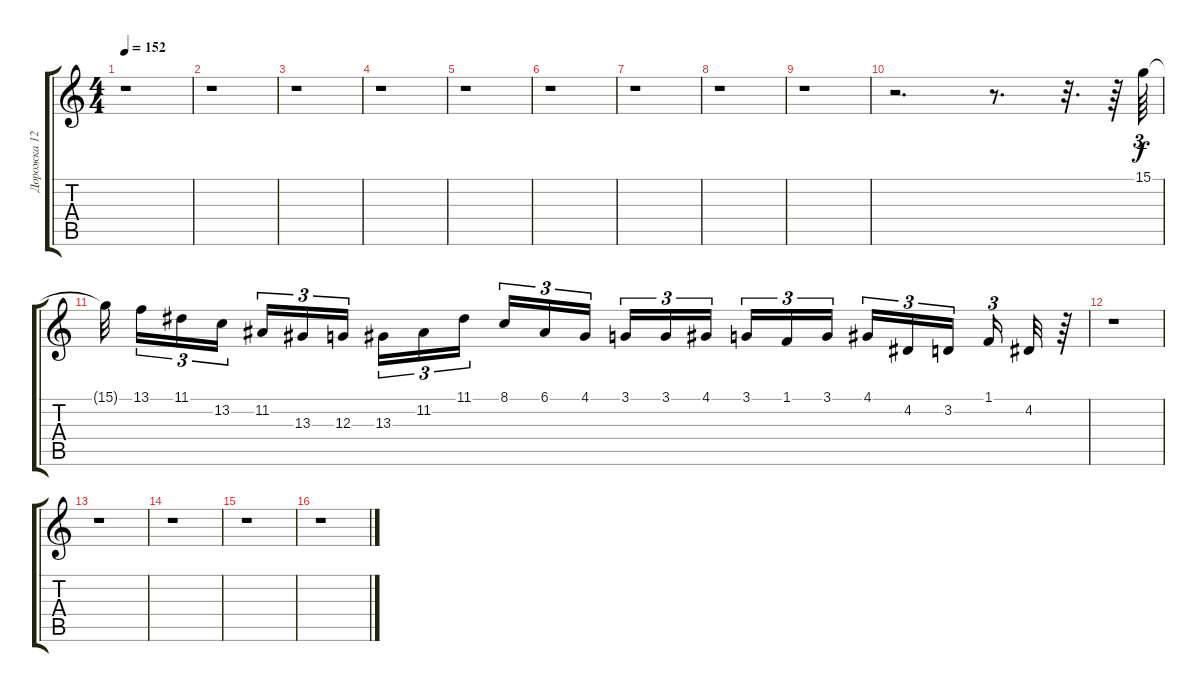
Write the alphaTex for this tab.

\track ("Дорожка 12" "Дорожка 12") {instrument electricgrandpiano}
\staff {score tabs}
\tuning (E4 B3 G3 D3 A2 E2) {hide}
\ts (4 4)
\tempo 152
\clef g2
\ks c
r.1{dy f} |
r.1 |
r.1 |
r.1 |
r.1 |
r.1 |
r.1 |
r.1 |
r.1 |
r.2{d} r.8{d} r.32{d} r.64 15.1.64{tu (3 2)} |
15.1{t}.32 13.1.16{tu (3 2)} 11.1.16{tu (3 2)} 13.2.16{tu (3 2)} 11.2.16{tu (3 2)} 13.3.16{tu (3 2)} 12.3.16{tu (3 2)} 13.3.16{tu (3 2)} 11.2.16{tu (3 2)} 11.1.16{tu (3 2)} 8.1.16{tu (3 2)} 6.1.16{tu (3 2)} 4.1.16{tu (3 2)} 3.1.16{tu (3 2)} 3.1.16{tu (3 2)} 4.1.16{tu (3 2)} 3.1.16{tu (3 2)} 1.1.16{tu (3 2)} 3.1.16{tu (3 2)} 4.1.16{tu (3 2)} 4.2.16{tu (3 2)} 3.2.16{tu (3 2)} 1.1.16{tu (3 2)} 4.2.32 r.64 |
r.1 |
r.1 |
r.1 |
r.1 |
r.1
